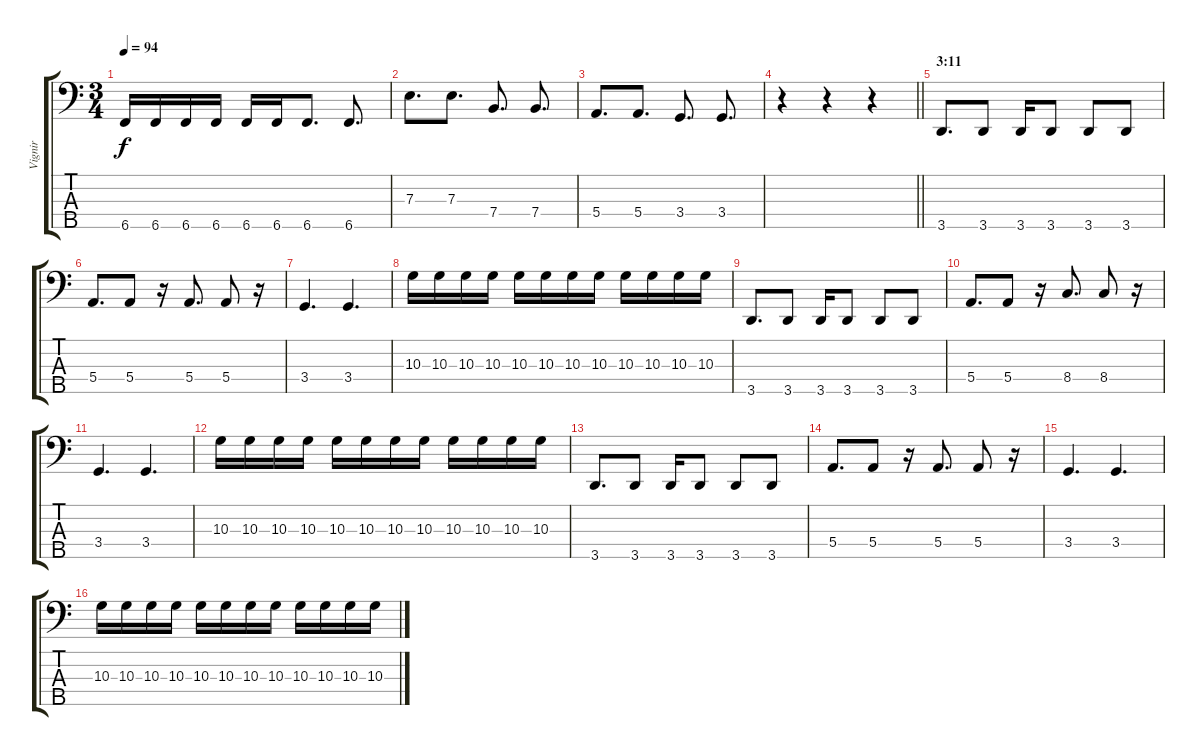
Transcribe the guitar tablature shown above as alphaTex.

\track ("Vignir" "Vignir") {instrument electricbassfinger}
\staff {score tabs}
\tuning (G2 D2 A1 E1 B0) {hide}
\ts (3 4)
\tempo 94
\clef f4
\ks c
6.5.16{dy f} 6.5.16 6.5.16 6.5.16 6.5.16 6.5.16 6.5.8{d} 6.5.8{d} |
7.3.8{d} 7.3.8{d} 7.4.8{d} 7.4.8{d} |
5.4.8{d} 5.4.8{d} 3.4.8{d} 3.4.8{d} |
\barLineRight lightlight
r.4 r.4 r.4 |
\section ("" "3:11")
3.5.8{d} 3.5.8 3.5.16 3.5.8 3.5.8 3.5.8 |
5.4.8{d} 5.4.8 r.16 5.4.8{d} 5.4.8 r.16 |
3.4.4{d} 3.4.4{d} |
10.3.16 10.3.16 10.3.16 10.3.16 10.3.16 10.3.16 10.3.16 10.3.16 10.3.16 10.3.16 10.3.16 10.3.16 |
3.5.8{d} 3.5.8 3.5.16 3.5.8 3.5.8 3.5.8 |
5.4.8{d} 5.4.8 r.16 8.4.8{d} 8.4.8 r.16 |
3.4.4{d} 3.4.4{d} |
10.3.16 10.3.16 10.3.16 10.3.16 10.3.16 10.3.16 10.3.16 10.3.16 10.3.16 10.3.16 10.3.16 10.3.16 |
3.5.8{d} 3.5.8 3.5.16 3.5.8 3.5.8 3.5.8 |
5.4.8{d} 5.4.8 r.16 5.4.8{d} 5.4.8 r.16 |
3.4.4{d} 3.4.4{d} |
10.3.16 10.3.16 10.3.16 10.3.16 10.3.16 10.3.16 10.3.16 10.3.16 10.3.16 10.3.16 10.3.16 10.3.16
